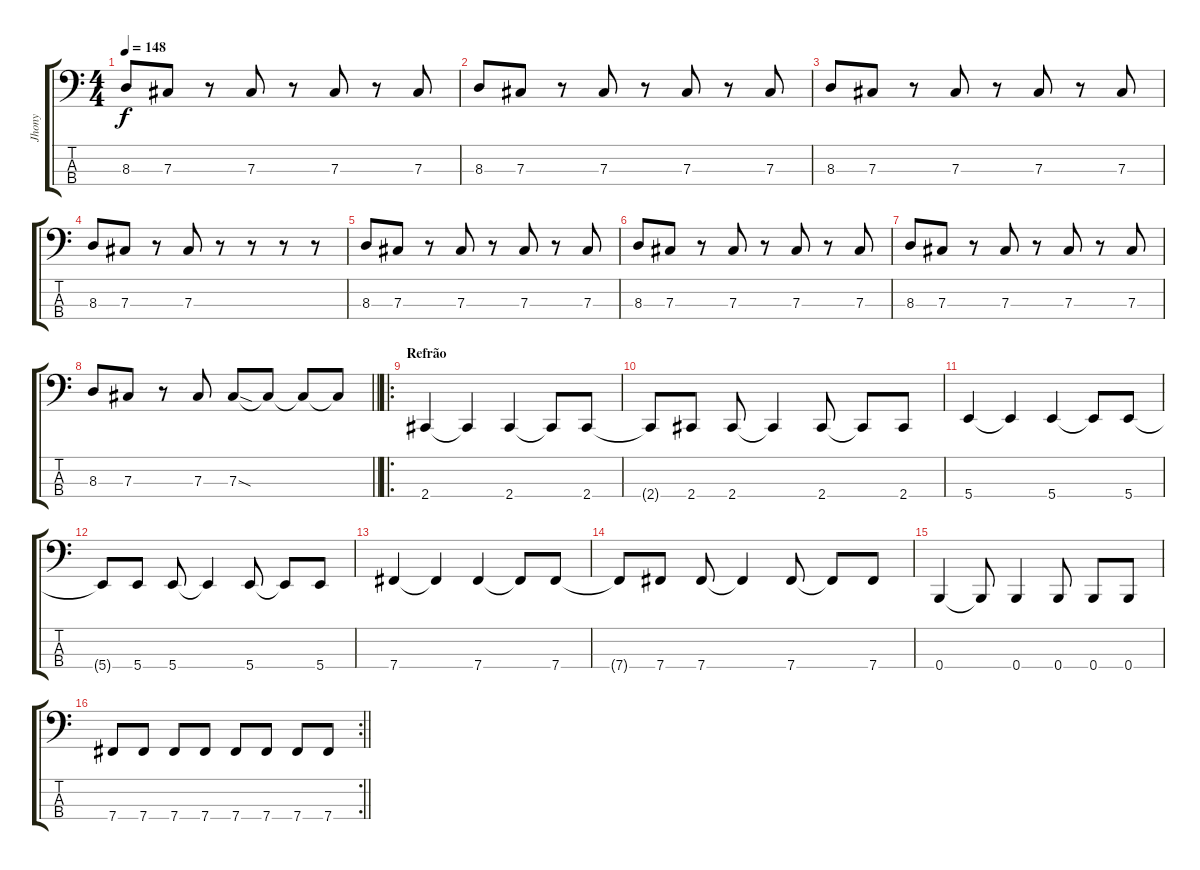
\track ("Jhony" "Jhony") {instrument electricbasspick}
\staff {score tabs}
\tuning (E2 B1 Gb1 B0) {hide}
\ts (4 4)
\tempo 148
\clef f4
\ks c
8.3.8{dy f} 7.3.8 r.8 7.3.8 r.8 7.3.8 r.8 7.3.8 |
8.3.8 7.3.8 r.8 7.3.8 r.8 7.3.8 r.8 7.3.8 |
8.3.8 7.3.8 r.8 7.3.8 r.8 7.3.8 r.8 7.3.8 |
8.3.8 7.3.8 r.8 7.3.8 r.8 r.8 r.8 r.8 |
8.3.8 7.3.8 r.8 7.3.8 r.8 7.3.8 r.8 7.3.8 |
8.3.8 7.3.8 r.8 7.3.8 r.8 7.3.8 r.8 7.3.8 |
8.3.8 7.3.8 r.8 7.3.8 r.8 7.3.8 r.8 7.3.8 |
\barLineRight lightlight
8.3.8 7.3.8 r.8 7.3.8 7.3{sod}.8 7.3{t}.8 7.3{t}.8 7.3{t}.8 |
\ro
\section ("" "Refrão")
2.4.4 2.4{t}.4 2.4.4 2.4{t}.8 2.4.8 |
2.4{t}.8 2.4.8 2.4.8 2.4{t}.4 2.4.8 2.4{t}.8 2.4.8 |
5.4.4 5.4{t}.4 5.4.4 5.4{t}.8 5.4.8 |
5.4{t}.8 5.4.8 5.4.8 5.4{t}.4 5.4.8 5.4{t}.8 5.4.8 |
7.4.4 7.4{t}.4 7.4.4 7.4{t}.8 7.4.8 |
7.4{t}.8 7.4.8 7.4.8 7.4{t}.4 7.4.8 7.4{t}.8 7.4.8 |
0.4.4 0.4{t}.8 0.4.4 0.4.8 0.4.8 0.4.8 |
\rc 2
\barLineRight lightlight
7.4.8 7.4.8 7.4.8 7.4.8 7.4.8 7.4.8 7.4.8 7.4.8
